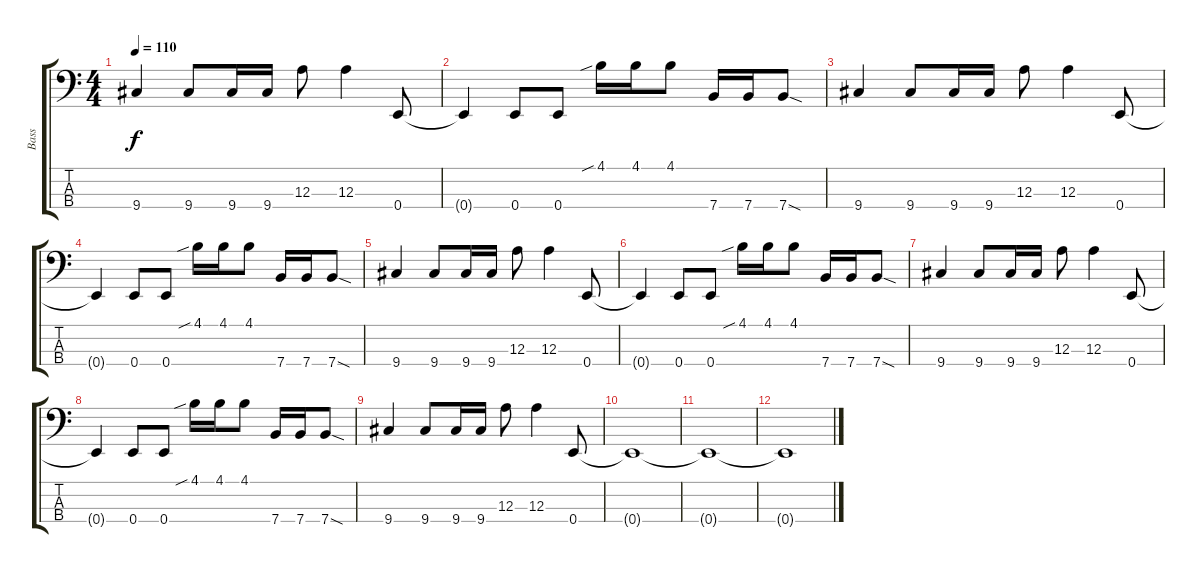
\track ("Bass" "Bass") {instrument electricbassfinger}
\staff {score tabs}
\tuning (G2 D2 A1 E1) {hide}
\ts (4 4)
\tempo 110
\clef f4
\ks c
9.4.4{dy f} 9.4.8 9.4.16 9.4.16 12.3.8 12.3.4 0.4.8 |
0.4{t}.4 0.4.8 0.4.8 4.1{sib}.16 4.1.16 4.1.8 7.4.16 7.4.16 7.4{sod}.8 |
9.4.4 9.4.8 9.4.16 9.4.16 12.3.8 12.3.4 0.4.8 |
0.4{t}.4 0.4.8 0.4.8 4.1{sib}.16 4.1.16 4.1.8 7.4.16 7.4.16 7.4{sod}.8 |
9.4.4 9.4.8 9.4.16 9.4.16 12.3.8 12.3.4 0.4.8 |
0.4{t}.4 0.4.8 0.4.8 4.1{sib}.16 4.1.16 4.1.8 7.4.16 7.4.16 7.4{sod}.8 |
9.4.4 9.4.8 9.4.16 9.4.16 12.3.8 12.3.4 0.4.8 |
0.4{t}.4 0.4.8 0.4.8 4.1{sib}.16 4.1.16 4.1.8 7.4.16 7.4.16 7.4{sod}.8 |
9.4.4 9.4.8 9.4.16 9.4.16 12.3.8 12.3.4 0.4.8 |
0.4{t}.1 |
0.4{t}.1 |
0.4{t}.1
